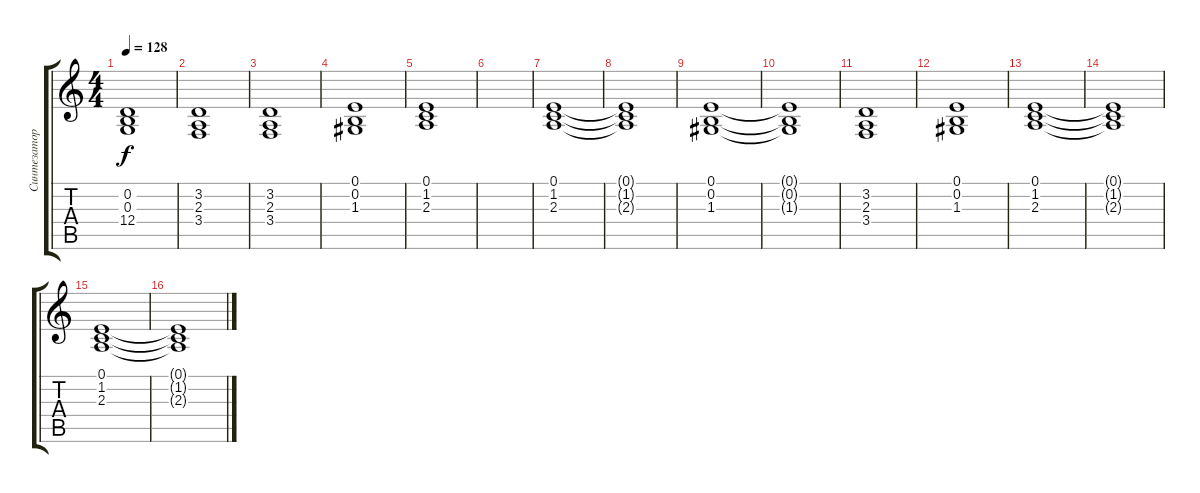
\track ("Синтезатор 2" "Синтезатор") {instrument stringensemble1}
\staff {score tabs}
\tuning (E4 B3 G3 D3 A2 E2) {hide}
\ts (4 4)
\tempo 128
\clef g2
\ks c
(0.2 0.3 12.4).1{dy f} |
(3.2 2.3 3.4).1 |
(3.2 2.3 3.4).1 |
(0.1 0.2 1.3).1 |
(0.1 1.2 2.3).1 |
|
(0.1 1.2 2.3).1 |
(0.1{t} 1.2{t} 2.3{t}).1 |
(0.1 0.2 1.3).1 |
(0.1{t} 0.2{t} 1.3{t}).1 |
(3.2 2.3 3.4).1 |
(0.1 0.2 1.3).1 |
(0.1 1.2 2.3).1 |
(0.1{t} 1.2{t} 2.3{t}).1 |
(0.1 1.2 2.3).1 |
(0.1{t} 1.2{t} 2.3{t}).1
